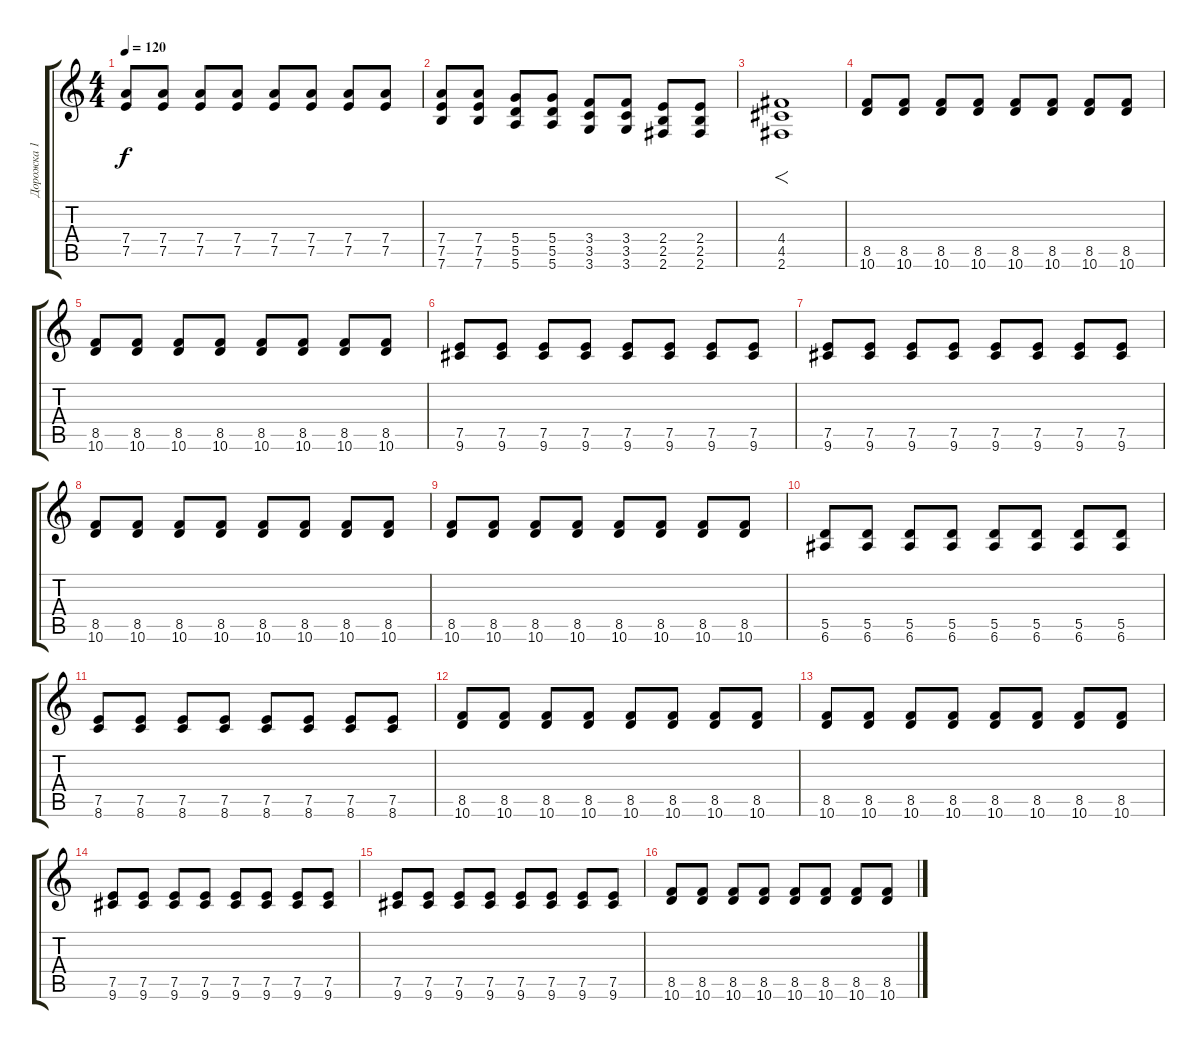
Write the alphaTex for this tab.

\track ("Дорожка 1" "Дорожка 1") {instrument distortionguitar}
\staff {score tabs}
\tuning (E4 B3 G3 D3 A2 E2) {hide}
\ts (4 4)
\tempo 120
\clef g2
\ks c
(7.4 7.5).8{dy f} (7.4 7.5).8 (7.4 7.5).8 (7.4 7.5).8 (7.4 7.5).8 (7.4 7.5).8 (7.4 7.5).8 (7.4 7.5).8 |
(7.4 7.5 7.6).8 (7.4 7.5 7.6).8 (5.4 5.5 5.6).8 (5.4 5.5 5.6).8 (3.4 3.5 3.6).8 (3.4 3.5 3.6).8 (2.4 2.5 2.6).8 (2.4 2.5 2.6).8 |
(4.4 4.5 2.6).1{f} |
(8.5 10.6).8 (8.5 10.6).8 (8.5 10.6).8 (8.5 10.6).8 (8.5 10.6).8 (8.5 10.6).8 (8.5 10.6).8 (8.5 10.6).8 |
(8.5 10.6).8 (8.5 10.6).8 (8.5 10.6).8 (8.5 10.6).8 (8.5 10.6).8 (8.5 10.6).8 (8.5 10.6).8 (8.5 10.6).8 |
(7.5 9.6).8 (7.5 9.6).8 (7.5 9.6).8 (7.5 9.6).8 (7.5 9.6).8 (7.5 9.6).8 (7.5 9.6).8 (7.5 9.6).8 |
(7.5 9.6).8 (7.5 9.6).8 (7.5 9.6).8 (7.5 9.6).8 (7.5 9.6).8 (7.5 9.6).8 (7.5 9.6).8 (7.5 9.6).8 |
(8.5 10.6).8 (8.5 10.6).8 (8.5 10.6).8 (8.5 10.6).8 (8.5 10.6).8 (8.5 10.6).8 (8.5 10.6).8 (8.5 10.6).8 |
(8.5 10.6).8 (8.5 10.6).8 (8.5 10.6).8 (8.5 10.6).8 (8.5 10.6).8 (8.5 10.6).8 (8.5 10.6).8 (8.5 10.6).8 |
(5.5 6.6).8 (5.5 6.6).8 (5.5 6.6).8 (5.5 6.6).8 (5.5 6.6).8 (5.5 6.6).8 (5.5 6.6).8 (5.5 6.6).8 |
(7.5 8.6).8 (7.5 8.6).8 (7.5 8.6).8 (7.5 8.6).8 (7.5 8.6).8 (7.5 8.6).8 (7.5 8.6).8 (7.5 8.6).8 |
(8.5 10.6).8 (8.5 10.6).8 (8.5 10.6).8 (8.5 10.6).8 (8.5 10.6).8 (8.5 10.6).8 (8.5 10.6).8 (8.5 10.6).8 |
(8.5 10.6).8 (8.5 10.6).8 (8.5 10.6).8 (8.5 10.6).8 (8.5 10.6).8 (8.5 10.6).8 (8.5 10.6).8 (8.5 10.6).8 |
(7.5 9.6).8 (7.5 9.6).8 (7.5 9.6).8 (7.5 9.6).8 (7.5 9.6).8 (7.5 9.6).8 (7.5 9.6).8 (7.5 9.6).8 |
(7.5 9.6).8 (7.5 9.6).8 (7.5 9.6).8 (7.5 9.6).8 (7.5 9.6).8 (7.5 9.6).8 (7.5 9.6).8 (7.5 9.6).8 |
(8.5 10.6).8 (8.5 10.6).8 (8.5 10.6).8 (8.5 10.6).8 (8.5 10.6).8 (8.5 10.6).8 (8.5 10.6).8 (8.5 10.6).8
